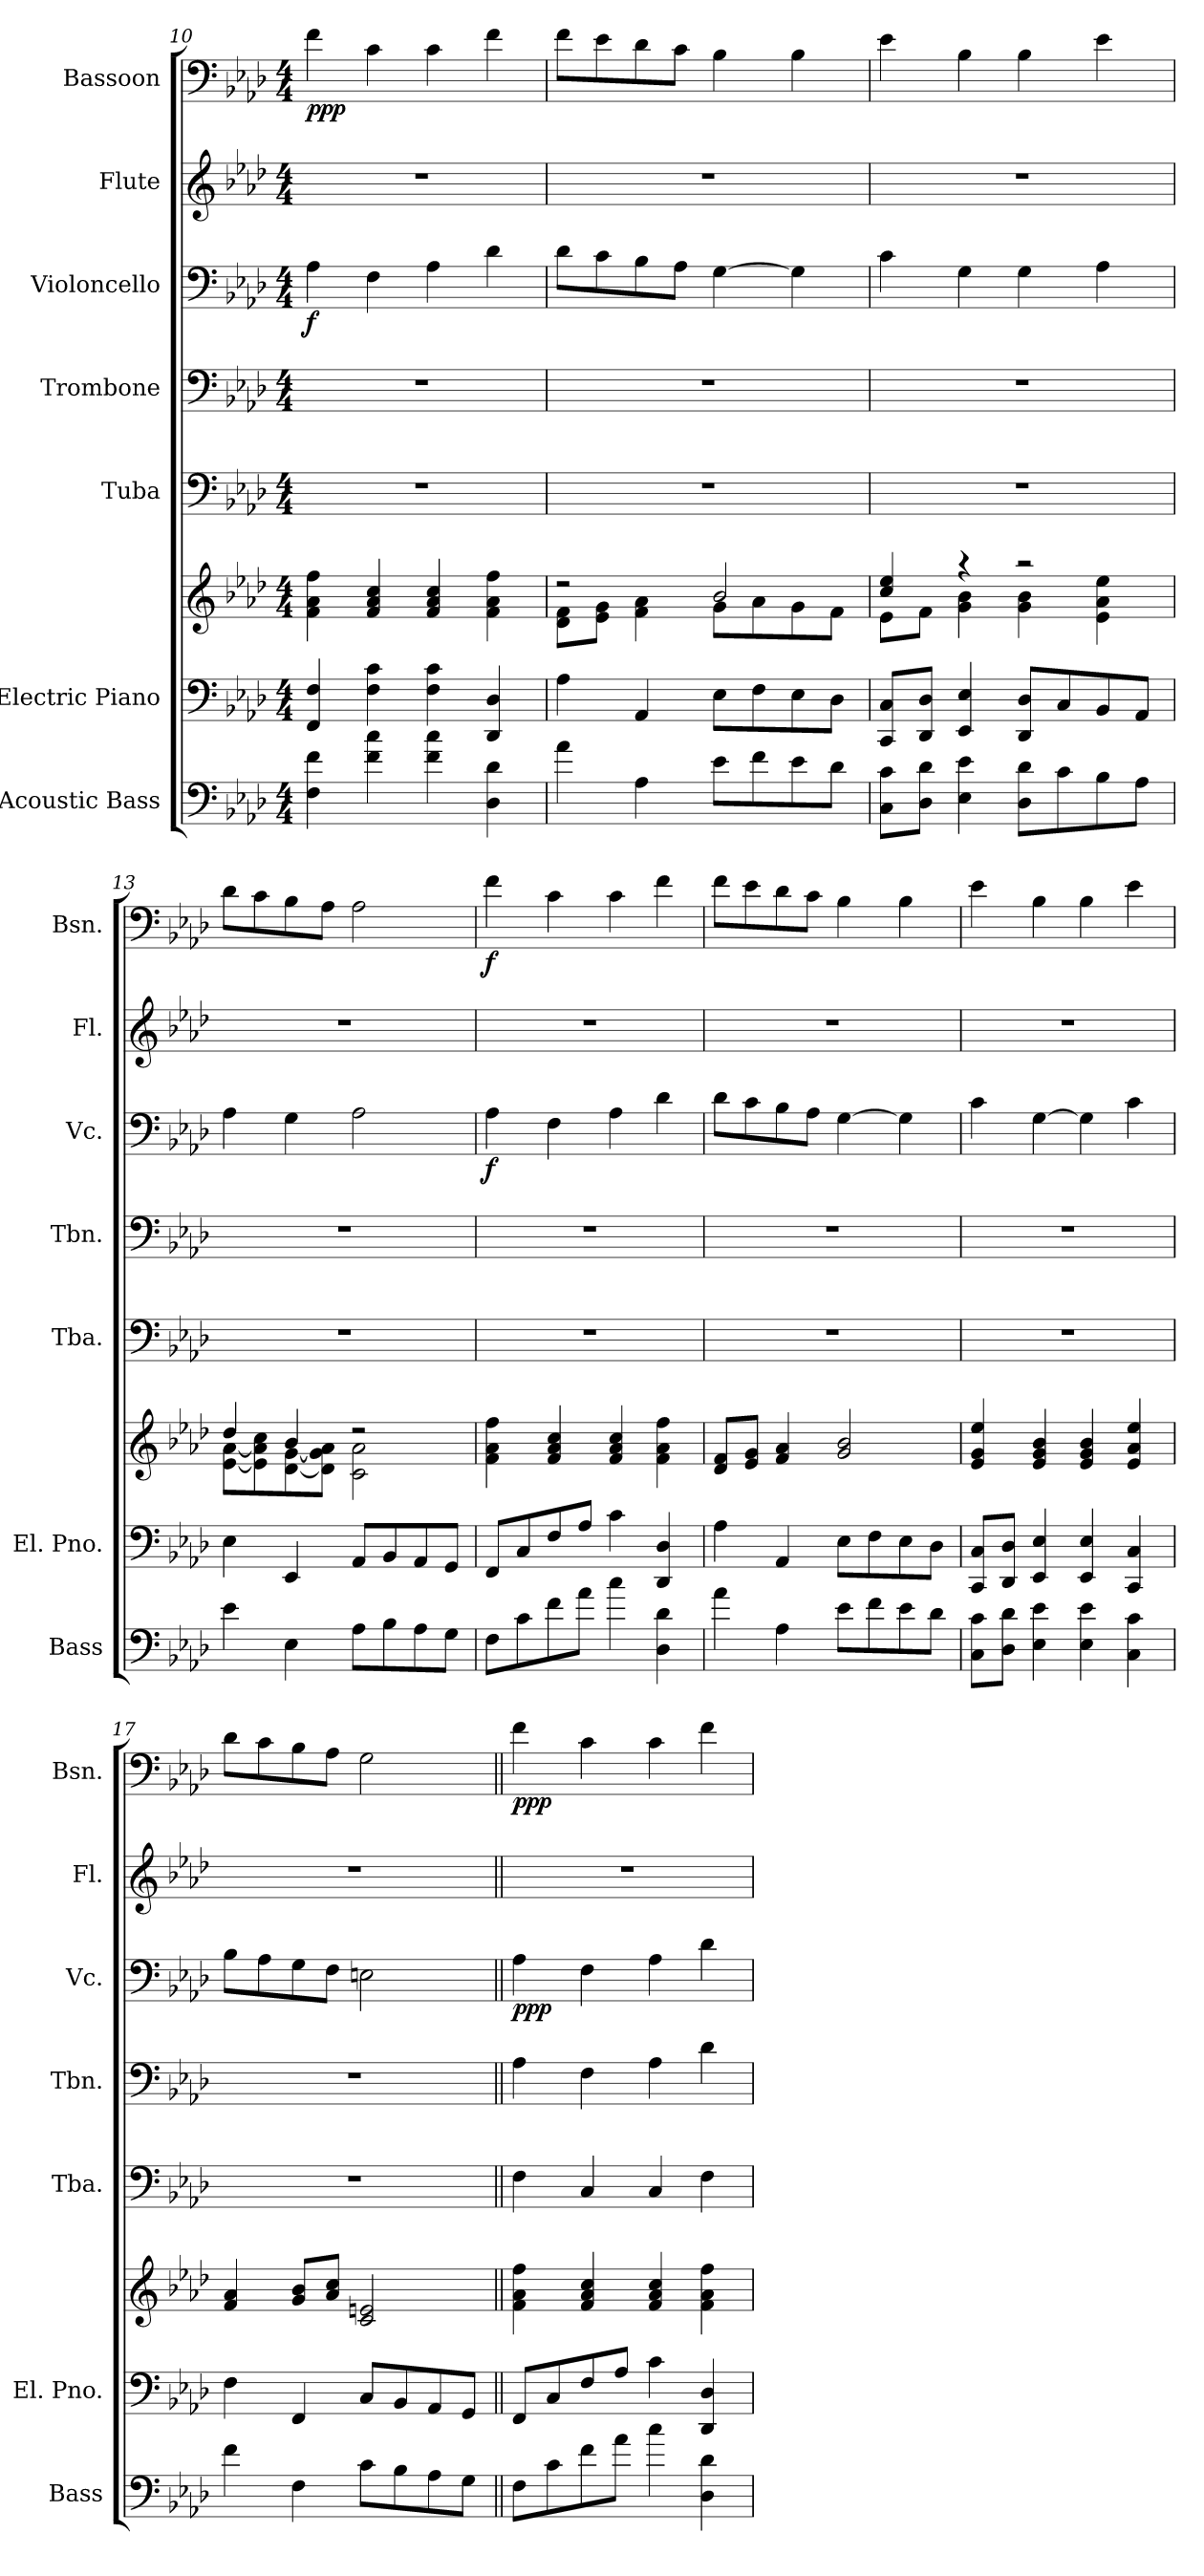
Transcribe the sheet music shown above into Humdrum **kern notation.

**kern	**kern	**kern	**kern	**kern	**kern	**dynam	**kern	**kern	**dynam
*part7	*part6	*part6	*part5	*part4	*part3	*part3	*part2	*part1	*part1
*staff8	*staff7	*staff6	*staff5	*staff4	*staff3	*staff3	*staff2	*staff1	*staff1
*I"Acoustic Bass	*I"Electric Piano	*	*I"Tuba	*I"Trombone	*I"Violoncello	*	*I"Flute	*I"Bassoon	*
*I'Bass	*I'El. Pno.	*	*I'Tba.	*I'Tbn.	*I'Vc.	*	*I'Fl.	*I'Bsn.	*
*clefF4	*clefF4	*clefG2	*clefF4	*clefF4	*clefF4	*	*clefG2	*clefF4	*
*ITrd7c12	*	*	*	*	*	*	*	*	*
*k[b-e-a-d-]	*k[b-e-a-d-]	*k[b-e-a-d-]	*k[b-e-a-d-]	*k[b-e-a-d-]	*k[b-e-a-d-]	*	*k[b-e-a-d-]	*k[b-e-a-d-]	*
*M4/4	*M4/4	*M4/4	*M4/4	*M4/4	*M4/4	*	*M4/4	*M4/4	*
=10	=10	=10	=10	=10	=10	=10	=10	=10	=10
!	!	!	!	!	!	!LO:DY:b	!	!	!LO:DY:b
4FF\ 4F\	4FF/ 4F/	4f\ 4a-\ 4ff\	1r	1r	4A-\	f	1r	4f\	ppp
4F\ 4c\	4F\ 4c\	4f/ 4a-/ 4cc/	.	.	4F\	.	.	4c\	.
4F\ 4c\	4F\ 4c\	4f/ 4a-/ 4cc/	.	.	4A-\	.	.	4c\	.
4DD-\ 4D-\	4DD-/ 4D-/	4f\ 4a-\ 4ff\	.	.	4d-\	.	.	4f\	.
!!LO:PB:g=z
=11	=11	=11	=11	=11	=11	=11	=11	=11	=11
*	*	*^	*	*	*	*	*	*	*
4A-\	4A-\	2r	8d-\ 8f\L	1r	1r	8d-\L	.	1r	8f\L	.
.	.	.	8e-\ 8g\J	.	.	8c\	.	.	8e-\	.
4AA-\	4AA-/	.	4f\ 4a-\	.	.	8B-\	.	.	8d-\	.
.	.	.	.	.	.	8A-\J	.	.	8c\J	.
8E-\L	8E-\L	2b-/	8g\L	.	.	[4G\	.	.	4B-\	.
8F\	8F\	.	8a-\	.	.	.	.	.	.	.
8E-\	8E-\	.	8g\	.	.	4G\]	.	.	4B-\	.
8D-\J	8D-\J	.	8f\J	.	.	.	.	.	.	.
=12	=12	=12	=12	=12	=12	=12	=12	=12	=12	=12
8CC\ 8C\L	8CC/ 8C/L	4cc/ 4ee-/	8e-\L	1r	1r	4c\	.	1r	4e-\	.
8DD-\ 8D-\J	8DD-/ 8D-/J	.	8f\J	.	.	.	.	.	.	.
4EE-\ 4E-\	4EE-/ 4E-/	4r	4g\ 4b-\	.	.	4G\	.	.	4B-\	.
8DD-\ 8D-\L	8DD-/ 8D-/L	2r	4g\ 4b-\	.	.	4G\	.	.	4B-\	.
8C\	8C/	.	.	.	.	.	.	.	.	.
8BB-\	8BB-/	.	4e-\ 4a-\ 4ee-\	.	.	4A-\	.	.	4e-\	.
8AA-\J	8AA-/J	.	.	.	.	.	.	.	.	.
=13	=13	=13	=13	=13	=13	=13	=13	=13	=13	=13
4E-\	4E-\	4dd-/	[8e-\ [8a-\L	1r	1r	4A-\	.	1r	8d-\L	.
.	.	.	8e-\] 8a-\] 8cc\	.	.	.	.	.	8c\	.
4EE-\	4EE-/	4b-/	[8d-\ [8g\	.	.	4G\	.	.	8B-\	.
.	.	.	8d-\] 8g\] 8a-\J	.	.	.	.	.	8A-\J	.
8AA-\L	8AA-/L	2r	2c\ 2a-\	.	.	2A-\	.	.	2A-\	.
8BB-\	8BB-/	.	.	.	.	.	.	.	.	.
8AA-\	8AA-/	.	.	.	.	.	.	.	.	.
8GG\J	8GG/J	.	.	.	.	.	.	.	.	.
*	*	*v	*v	*	*	*	*	*	*	*
=14	=14	=14	=14	=14	=14	=14	=14	=14	=14
!	!	!	!	!	!	!LO:DY:b	!	!	!LO:DY:b
8FF\L	8FF/L	4f\ 4a-\ 4ff\	1r	1r	4A-\	f	1r	4f\	f
8C\	8C/	.	.	.	.	.	.	.	.
8F\	8F/	4f/ 4a-/ 4cc/	.	.	4F\	.	.	4c\	.
8A-\J	8A-/J	.	.	.	.	.	.	.	.
4c\	4c\	4f/ 4a-/ 4cc/	.	.	4A-\	.	.	4c\	.
4DD-\ 4D-\	4DD-/ 4D-/	4f\ 4a-\ 4ff\	.	.	4d-\	.	.	4f\	.
!!LO:PB:g=z
=15	=15	=15	=15	=15	=15	=15	=15	=15	=15
4A-\	4A-\	8d-/ 8f/L	1r	1r	8d-\L	.	1r	8f\L	.
.	.	8e-/ 8g/J	.	.	8c\	.	.	8e-\	.
4AA-\	4AA-/	4f/ 4a-/	.	.	8B-\	.	.	8d-\	.
.	.	.	.	.	8A-\J	.	.	8c\J	.
8E-\L	8E-\L	2g/ 2b-/	.	.	[4G\	.	.	4B-\	.
8F\	8F\	.	.	.	.	.	.	.	.
8E-\	8E-\	.	.	.	4G\]	.	.	4B-\	.
8D-\J	8D-\J	.	.	.	.	.	.	.	.
=16	=16	=16	=16	=16	=16	=16	=16	=16	=16
8CC\ 8C\L	8CC/ 8C/L	4e-/ 4g/ 4ee-/	1r	1r	4c\	.	1r	4e-\	.
8DD-\ 8D-\J	8DD-/ 8D-/J	.	.	.	.	.	.	.	.
4EE-\ 4E-\	4EE-/ 4E-/	4e-/ 4g/ 4b-/	.	.	[4G\	.	.	4B-\	.
4EE-\ 4E-\	4EE-/ 4E-/	4e-/ 4g/ 4b-/	.	.	4G\]	.	.	4B-\	.
4CC\ 4C\	4CC/ 4C/	4e-/ 4a-/ 4ee-/	.	.	4c\	.	.	4e-\	.
=17	=17	=17	=17	=17	=17	=17	=17	=17	=17
4F\	4F\	4f/ 4a-/	1r	1r	8B-\L	.	1r	8d-\L	.
.	.	.	.	.	8A-\	.	.	8c\	.
4FF\	4FF/	8g/ 8b-/L	.	.	8G\	.	.	8B-\	.
.	.	8a-/ 8cc/J	.	.	8F\J	.	.	8A-\J	.
8C\L	8C/L	2c/ 2en/	.	.	2En\	.	.	2G\	.
8BB-\	8BB-/	.	.	.	.	.	.	.	.
8AA-\	8AA-/	.	.	.	.	.	.	.	.
8GG\J	8GG/J	.	.	.	.	.	.	.	.
=18||	=18||	=18||	=18||	=18||	=18||	=18||	=18||	=18||	=18||
!	!	!	!	!	!	!LO:DY:b	!	!	!LO:DY:b
8FF\L	8FF/L	4f\ 4a-\ 4ff\	4F\	4A-\	4A-\	ppp	1r	4f\	ppp
8C\	8C/	.	.	.	.	.	.	.	.
8F\	8F/	4f/ 4a-/ 4cc/	4C/	4F\	4F\	.	.	4c\	.
8A-\J	8A-/J	.	.	.	.	.	.	.	.
4c\	4c\	4f/ 4a-/ 4cc/	4C/	4A-\	4A-\	.	.	4c\	.
4DD-\ 4D-\	4DD-/ 4D-/	4f\ 4a-\ 4ff\	4F\	4d-\	4d-\	.	.	4f\	.
=	=	=	=	=	=	=	=	=	=
*-	*-	*-	*-	*-	*-	*-	*-	*-	*-
